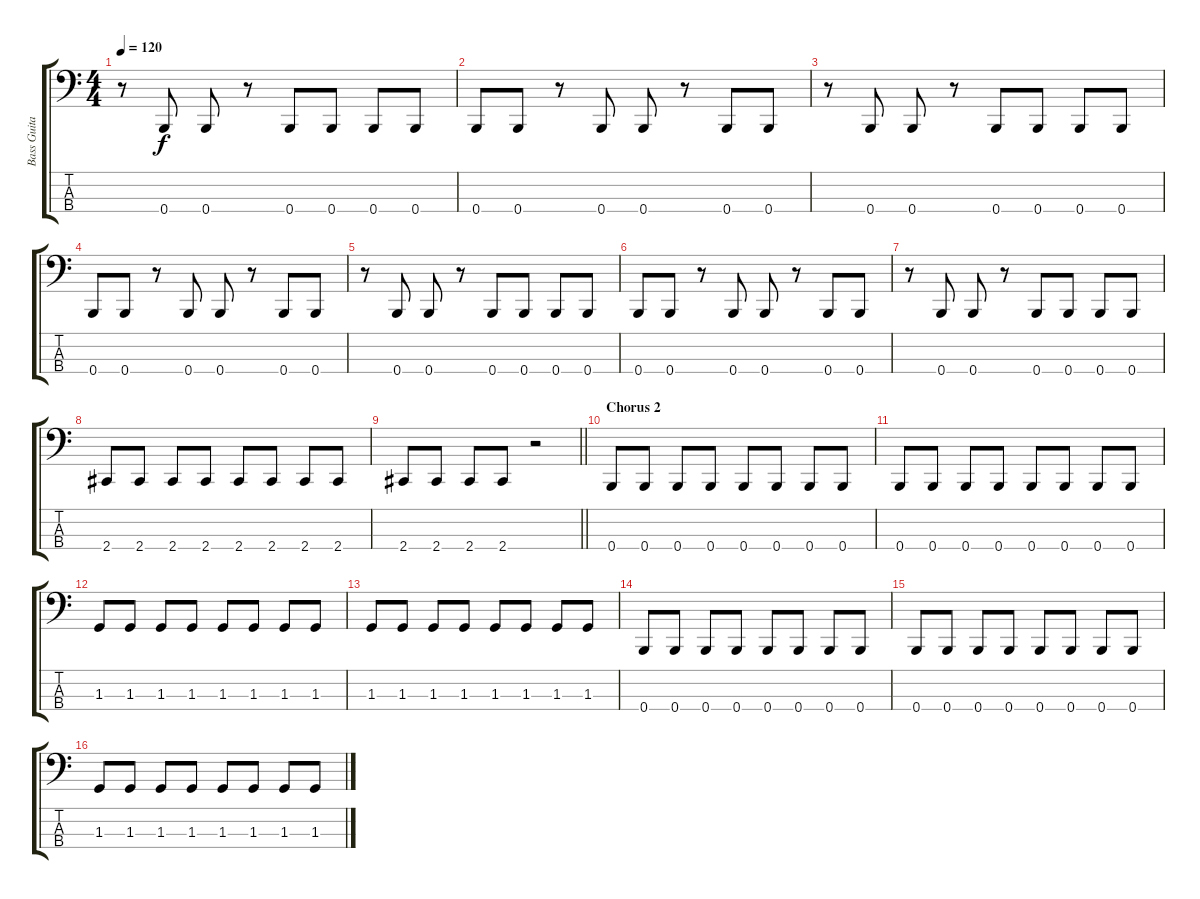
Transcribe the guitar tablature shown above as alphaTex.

\track ("Bass Guitar" "Bass Guita") {instrument electricbassfinger}
\staff {score tabs}
\tuning (Gb2 B1 Gb1 B0) {hide}
\ts (4 4)
\tempo 120
\clef f4
\ks c
r.8{dy f} 0.4.8 0.4.8 r.8 0.4.8 0.4.8 0.4.8 0.4.8 |
0.4.8 0.4.8 r.8 0.4.8 0.4.8 r.8 0.4.8 0.4.8 |
r.8 0.4.8 0.4.8 r.8 0.4.8 0.4.8 0.4.8 0.4.8 |
0.4.8 0.4.8 r.8 0.4.8 0.4.8 r.8 0.4.8 0.4.8 |
r.8 0.4.8 0.4.8 r.8 0.4.8 0.4.8 0.4.8 0.4.8 |
0.4.8 0.4.8 r.8 0.4.8 0.4.8 r.8 0.4.8 0.4.8 |
r.8 0.4.8 0.4.8 r.8 0.4.8 0.4.8 0.4.8 0.4.8 |
2.4.8 2.4.8 2.4.8 2.4.8 2.4.8 2.4.8 2.4.8 2.4.8 |
\barLineRight lightlight
2.4.8 2.4.8 2.4.8 2.4.8 r.2 |
\section ("" "Chorus 2")
0.4.8 0.4.8 0.4.8 0.4.8 0.4.8 0.4.8 0.4.8 0.4.8 |
0.4.8 0.4.8 0.4.8 0.4.8 0.4.8 0.4.8 0.4.8 0.4.8 |
1.3.8 1.3.8 1.3.8 1.3.8 1.3.8 1.3.8 1.3.8 1.3.8 |
1.3.8 1.3.8 1.3.8 1.3.8 1.3.8 1.3.8 1.3.8 1.3.8 |
0.4.8 0.4.8 0.4.8 0.4.8 0.4.8 0.4.8 0.4.8 0.4.8 |
0.4.8 0.4.8 0.4.8 0.4.8 0.4.8 0.4.8 0.4.8 0.4.8 |
1.3.8 1.3.8 1.3.8 1.3.8 1.3.8 1.3.8 1.3.8 1.3.8
